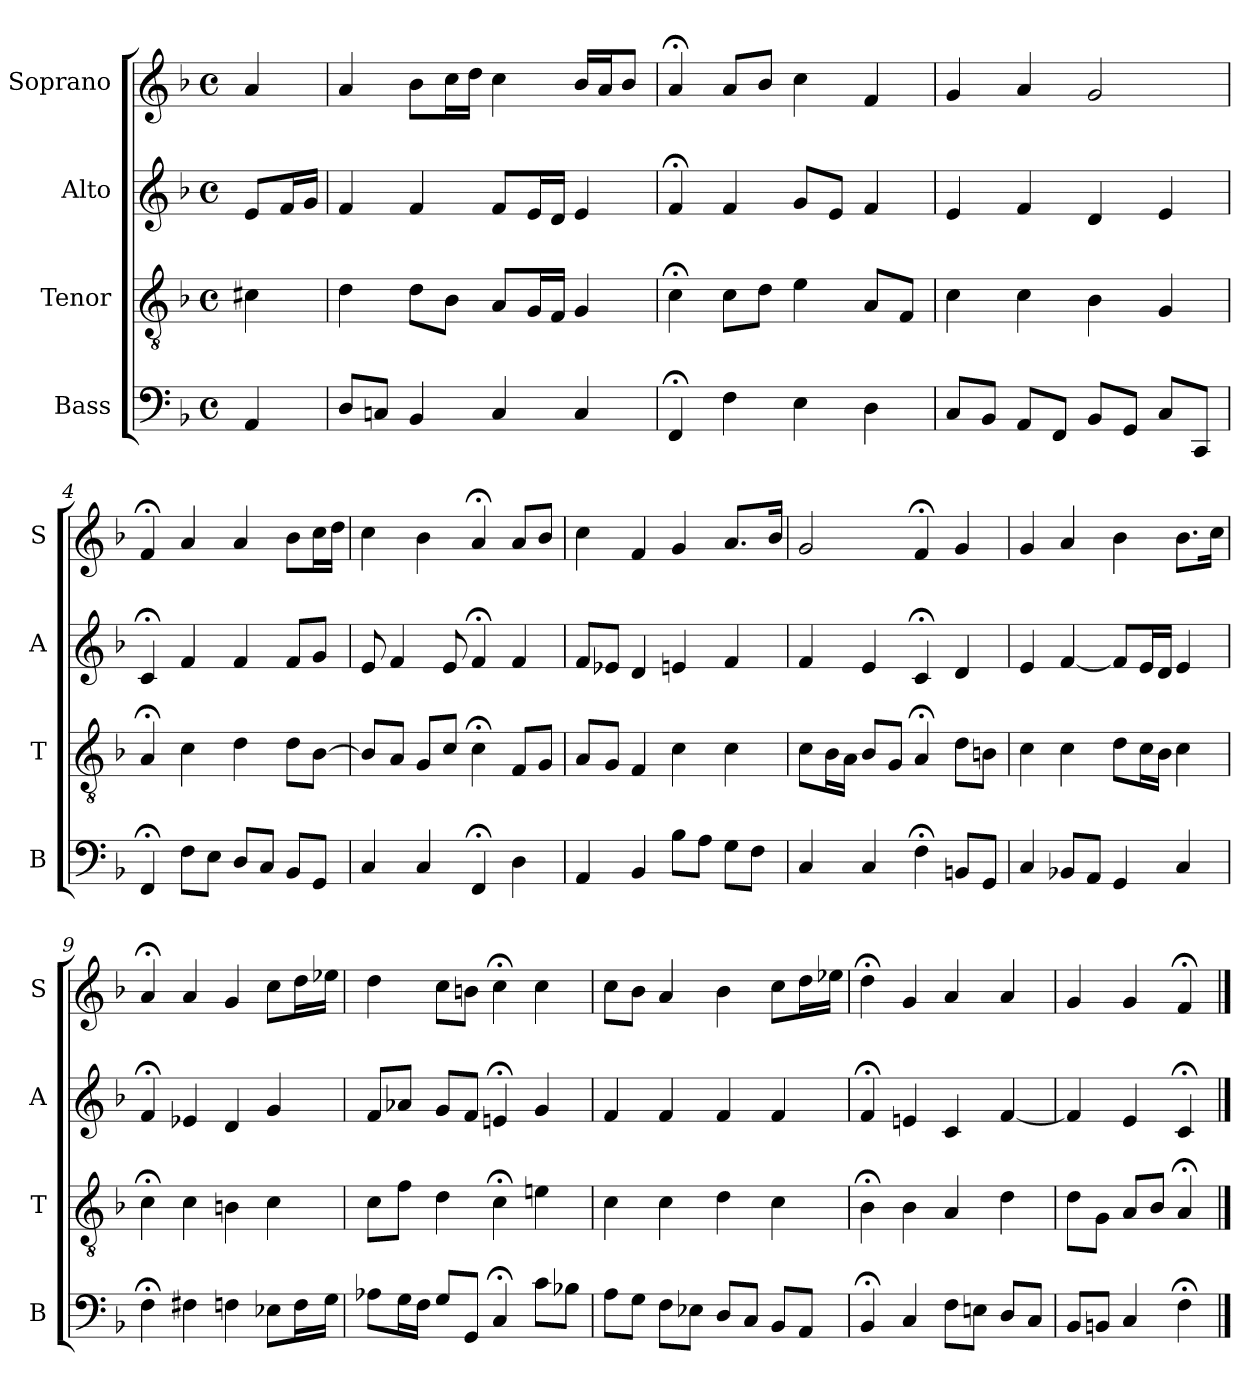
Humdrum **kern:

**kern	**kern	**kern	**kern
*part4	*part3	*part2	*part1
*staff4	*staff3	*staff2	*staff1
*I"Bass	*I"Tenor	*I"Alto	*I"Soprano
*I'B	*I'T	*I'A	*I'S
*clefF4	*clefGv2	*clefG2	*clefG2
*k[b-]	*k[b-]	*k[b-]	*k[b-]
*F:	*F:	*F:	*F:
*M4/4	*M4/4	*M4/4	*M4/4
*met(c)	*met(c)	*met(c)	*met(c)
*MM100	*MM100	*MM100	*MM100
=	=	=	=
4AA	4c#X	8eL	4a
.	.	16fL	.
.	.	16gJJ	.
=1	=1	=1	=1
8DL	4d	4f	4a
8CnJ	.	.	.
4BB-	8dL	4f	8b-L
.	8B-J	.	16ccL
.	.	.	16ddJJ
4C	8AL	8fL	4cc
.	16GL	16eL	.
.	16FJJ	16dJJ	.
4C	4G	4e	16b-LL
.	.	.	16aJ
.	.	.	8b-J
=2	=2	=2	=2
4FF;<	4c;<	4f;<	4a;<
4F	8cL	4f	8aL
.	8dJ	.	8b-J
4E	4e	8gL	4cc
.	.	8eJ	.
4D	8AL	4f	4f
.	8FJ	.	.
=3	=3	=3	=3
8CL	4c	4e	4g
8BB-J	.	.	.
8AAL	4c	4f	4a
8FFJ	.	.	.
8BB-L	4B-	4d	2g
8GGJ	.	.	.
8CL	4G	4e	.
8CCJ	.	.	.
=4	=4	=4	=4
4FF;<	4A;<	4c;<	4f;<
8FL	4c	4f	4a
8EJ	.	.	.
8DL	4d	4f	4a
8CJ	.	.	.
8BB-L	8dL	8fL	8b-L
8GGJ	[8B-J	8gJ	16ccL
.	.	.	16ddJJ
=5	=5	=5	=5
4C	8B-L]	8e	4cc
.	8AJ	4f	.
4C	8GL	.	4b-
.	8cJ	8e	.
4FF;<	4c;<	4f;<	4a;<
4D	8FL	4f	8aL
.	8GJ	.	8b-J
=6	=6	=6	=6
4AA	8AL	8fL	4cc
.	8GJ	8e-XJ	.
4BB-	4F	4d	4f
8B-L	4c	4en	4g
8AJ	.	.	.
8GL	4c	4f	8.aL
8FJ	.	.	.
.	.	.	16b-Jk
=7	=7	=7	=7
4C	8cL	4f	2g
.	16B-L	.	.
.	16AJJ	.	.
4C	8B-L	4e	.
.	8GJ	.	.
4F;<	4A;<	4c;<	4f;<
8BBnL	8dL	4d	4g
8GGJ	8BnJ	.	.
=8	=8	=8	=8
4C	4c	4e	4g
8BB-XL	4c	[4f	4a
8AAJ	.	.	.
4GG	8dL	8fL]	4b-
.	16cL	16eL	.
.	16B-JJ	16dJJ	.
4C	4c	4e	8.b-L
.	.	.	16ccJk
=9	=9	=9	=9
4F;<	4c;<	4f;<	4a;<
4F#X	4c	4e-X	4a
4Fn	4Bni	4di	4g
8E-XL	4ci	4gi	8ccL
16FL	.	.	16ddL
16GJJ	.	.	16ee-XJJ
=10	=10	=10	=10
8A-XL	8cL	8fL	4dd
16GL	8fJ	8a-XJ	.
16FJJ	.	.	.
8GL	4d	8gL	8ccL
8GGJ	.	8fJ	8bnJ
4C;<	4c;<	4en;<	4cc;<
8cL	4en	4g	4cc
8B-XJ	.	.	.
=11	=11	=11	=11
8AL	4c	4f	8ccL
8GJ	.	.	8b-J
8FL	4c	4f	4a
8E-XJ	.	.	.
8DL	4d	4f	4b-
8CJ	.	.	.
8BB-L	4c	4f	8ccL
8AAJ	.	.	16ddL
.	.	.	16ee-XJJ
=12	=12	=12	=12
4BB-;<	4B-;<	4f;<	4dd;<
4C	4B-	4en	4g
8FL	4A	4c	4a
8EnJ	.	.	.
8DL	4d	[4f	4a
8CJ	.	.	.
=13	=13	=13	=13
8BB-L	8dL	4f]	4g
8BBnJ	8GJ	.	.
4C	8AL	4e	4g
.	8B-J	.	.
4F;<	4A;<	4c;<	4f;<
==	==	==	==
*-	*-	*-	*-
